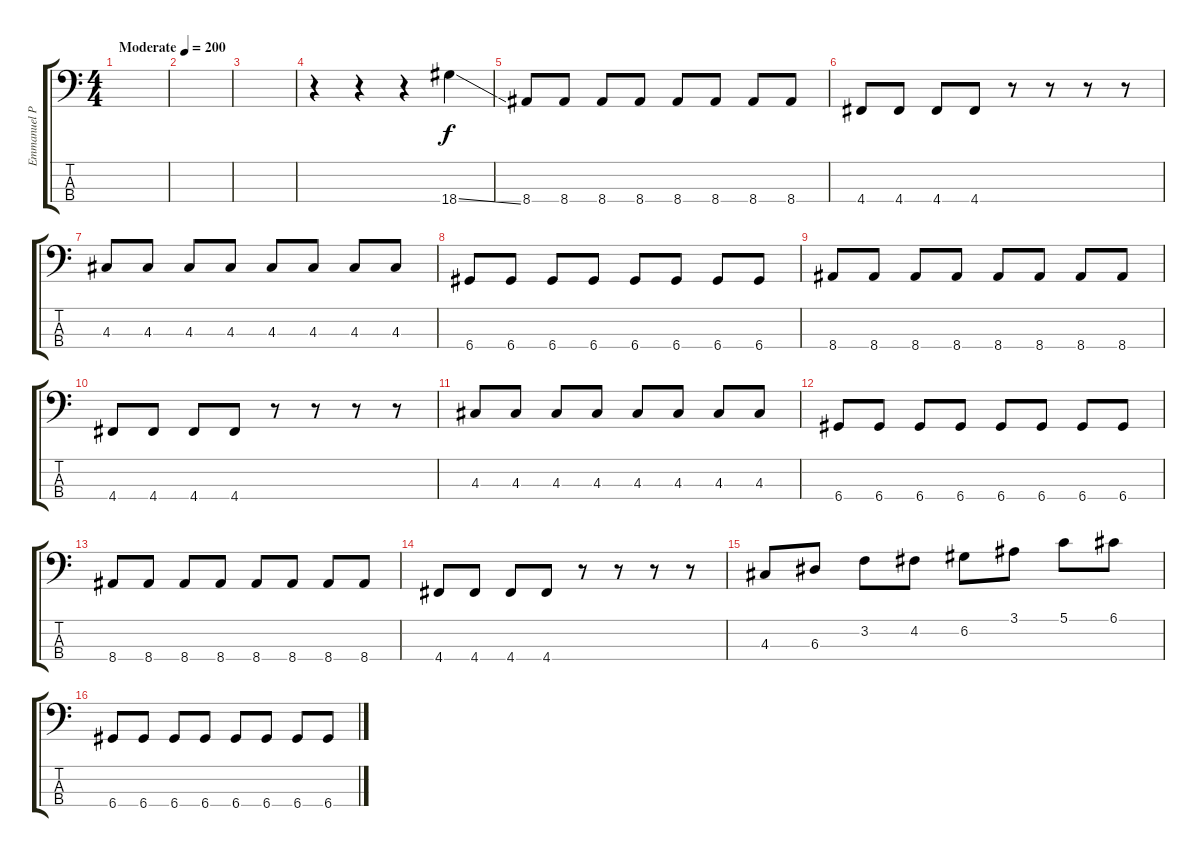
\track ("Emmanuel Poutet " "Emmanuel P") {instrument electricbassfinger}
\staff {score tabs}
\tuning (G2 D2 A1 D1) {hide}
\ts (4 4)
\tempo (200 "Moderate")
\clef f4
\ks c
|
|
|
r.4 r.4 r.4 18.4{ss}.4 |
8.4.8 8.4.8 8.4.8 8.4.8 8.4.8 8.4.8 8.4.8 8.4.8 |
4.4.8 4.4.8 4.4.8 4.4.8 r.8 r.8 r.8 r.8 |
4.3.8 4.3.8 4.3.8 4.3.8 4.3.8 4.3.8 4.3.8 4.3.8 |
6.4.8 6.4.8 6.4.8 6.4.8 6.4.8 6.4.8 6.4.8 6.4.8 |
8.4.8 8.4.8 8.4.8 8.4.8 8.4.8 8.4.8 8.4.8 8.4.8 |
4.4.8 4.4.8 4.4.8 4.4.8 r.8 r.8 r.8 r.8 |
4.3.8 4.3.8 4.3.8 4.3.8 4.3.8 4.3.8 4.3.8 4.3.8 |
6.4.8 6.4.8 6.4.8 6.4.8 6.4.8 6.4.8 6.4.8 6.4.8 |
8.4.8 8.4.8 8.4.8 8.4.8 8.4.8 8.4.8 8.4.8 8.4.8 |
4.4.8 4.4.8 4.4.8 4.4.8 r.8 r.8 r.8 r.8 |
4.3.8 6.3.8 3.2.8 4.2.8 6.2.8 3.1.8 5.1.8 6.1.8 |
6.4.8 6.4.8 6.4.8 6.4.8 6.4.8 6.4.8 6.4.8 6.4.8
